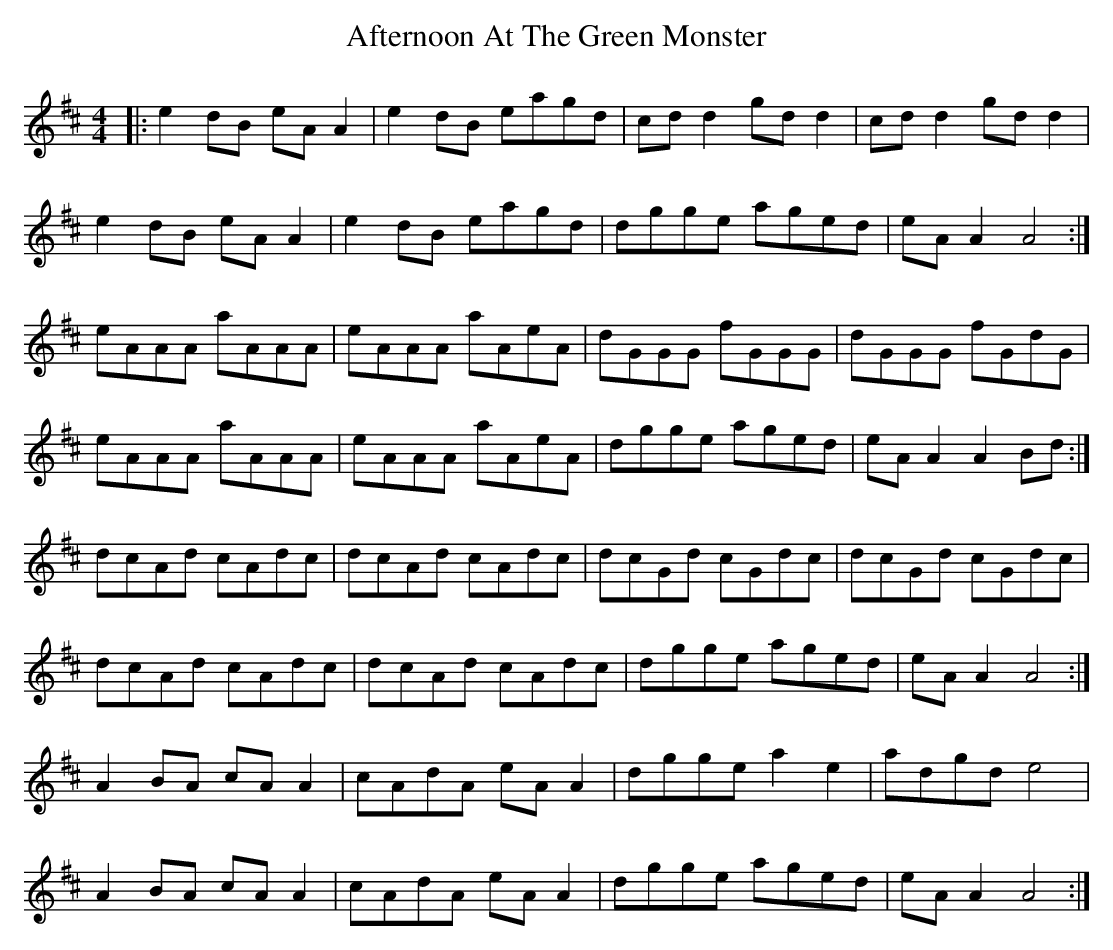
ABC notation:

X:1
T: Afternoon At The Green Monster
M: 4/4
L: 1/8
K: Dmaj
|:e2dB eAA2|e2dB eagd|cdd2 gdd2|cdd2 gdd2|
e2dB eAA2|e2dB eagd|dgge aged|eAA2 A4:|
eAAA aAAA|eAAA aAeA|dGGG fGGG|dGGG fGdG|
eAAA aAAA|eAAA aAeA|dgge aged|eAA2 A2Bd:|
dcAd cAdc|dcAd cAdc|dcGd cGdc|dcGd cGdc|
dcAd cAdc|dcAd cAdc|dgge aged|eAA2 A4:|
A2BA cAA2|cAdA eAA2|dgge a2e2|adgd e4|
A2BA cAA2|cAdA eAA2|dgge aged|eAA2 A4:|
